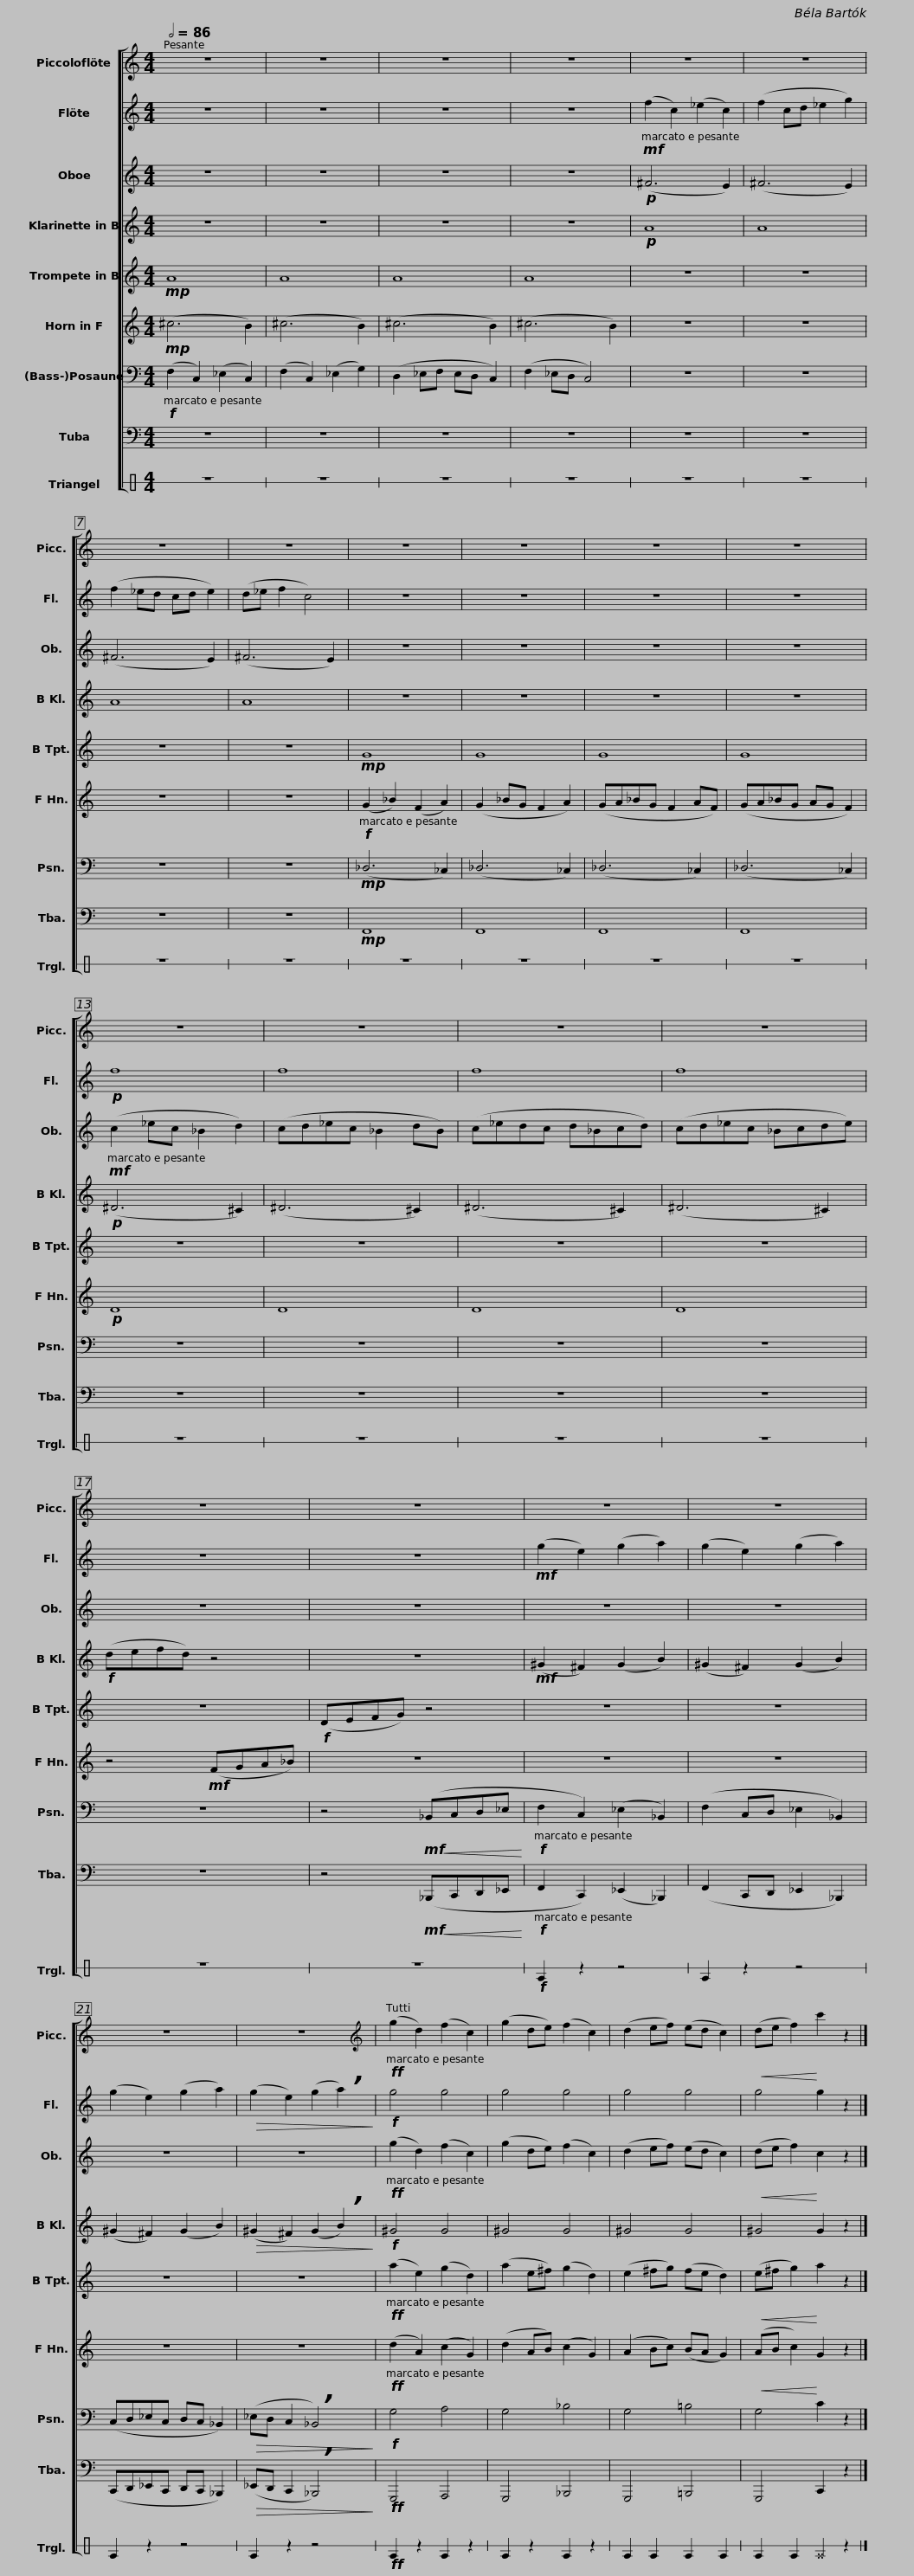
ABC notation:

X:1
%%score [ 1 2 3 4 5 6 7 8 9 ]
L:1/8
Q:1/2=86
M:4/4
I:linebreak $
K:C
V:1 treble transpose=12
V:2 treble
V:3 treble
V:4 treble transpose=-2
V:5 treble transpose=-2
V:6 treble transpose=-7
V:7 bass
V:8 bass
V:9 perc stafflines=1
K:none
V:1
 z8 | z8 | z8 | z8 |$ z8 | %5
 z8 | z8 | z8 |$ z8 | z8 | %10
 z8 | z8 |$ z8 | z8 | z8 | %15
 z8 |$ z8 | z8 | z8 |$ z8 | %20
 z8 | z8 |$[K:treble]!ff! (g2 d2) (f2 c2) | (g2 de) (f2 c2) | (d2 ef) (ed c2) | %25
!<(! (de f2)!<)! c'2 z2 |] %26
V:2
 z8 | z8 | z8 | z8 |$!mf! (f2 c2) (_e2 c2) | %5
 (f2 cd _e2 g2) | (f2 _ed cd e2) | (d_e f2 c4) |$ z8 | z8 | %10
 z8 | z8 |$!p! f8 | f8 | f8 | %15
 f8 |$ z8 | z8 |!mf! (g2 e2) (g2 a2) |$ (g2 e2) (g2 a2) | %20
 (g2 e2) (g2 a2) |!>(! (g2 e2) (g2 !breath!a2)!>)! |$!f! g4 g4 | g4 g4 | g4 g4 | %25
 g4 g2 z2 |] %26
V:3
 z8 | z8 | z8 | z8 |$!p! (^F6 E2) | %5
 (^F6 E2) | (^F6 E2) | (^F6 E2) |$ z8 | z8 | %10
 z8 | z8 |$!mf! (c2 _ec _B2 d2) | (cd_ec _B2 dB) | (c_edc d_Bcd) | %15
 (cd_ec _Bcde) |$ z8 | z8 | z8 |$ z8 | %20
 z8 | z8 |$!ff! (g2 d2) (f2 c2) | (g2 de) (f2 c2) | (d2 ef) (ed c2) | %25
!<(! (de f2)!<)! c2 z2 |] %26
V:4
 z8 | z8 | z8 | z8 |$!p! A8 | %5
 A8 | A8 | A8 |$ z8 | z8 | %10
 z8 | z8 |$!p! (^D6 ^C2) | (^D6 ^C2) | (^D6 ^C2) | %15
 (^D6 ^C2) |$!f! (defd) z4 | z8 |!mf! (^G2 ^F2) (G2 B2) |$ (^G2 ^F2) (G2 B2) | %20
 (^G2 ^F2) (G2 B2) |!>(! (^G2 ^F2) (G2 !breath!B2)!>)! |$!f! ^G4 G4 | ^G4 G4 | ^G4 G4 | %25
 ^G4 G2 z2 |] %26
V:5
!mp! A8 | A8 | A8 | A8 |$ z8 | %5
 z8 | z8 | z8 |$!mp! G8 | G8 | %10
 G8 | G8 |$ z8 | z8 | z8 | %15
 z8 |$ z8 |!f! (DEFG) z4 | z8 |$ z8 | %20
 z8 | z8 |$!ff! (a2 e2) (g2 d2) | (a2 e^f) (g2 d2) | (e2 ^fg) (fe d2) | %25
!<(! (e^f g2)!<)! a2 z2 |] %26
V:6
!mp! (^c6 B2) | (^c6 B2) | (^c6 B2) | (^c6 B2) |$ z8 | %5
 z8 | z8 | z8 |$!f! (G2 _B2) (F2 A2) | (G2 _BG F2 A2) | %10
 (GA_BG F2 AF) | (GA_BG AG F2) |$!p! D8 | D8 | D8 | %15
 D8 |$ z4!mf! (FGA_B) | z8 | z8 |$ z8 | %20
 z8 | z8 |$!ff! (d2 A2) (c2 G2) | (d2 AB) (c2 G2) | (A2 Bc) (BA G2) | %25
!<(! (AB c2)!<)! G2 z2 |] %26
V:7
!f! (F,2 C,2) (_E,2 C,2) | (F,2 C,2) (_E,2 G,2) | (D,2 _E,F, E,D, C,2) | (F,2 _E,D, C,4) |$ z8 | %5
 z8 | z8 | z8 |$!mp! (_D,6 _C,2) | (_D,6 _C,2) | %10
 (_D,6 _C,2) | (_D,6 _C,2) |$ z8 | z8 | z8 | %15
 z8 |$ z8 | z4!mf!!<(! (_B,,C,D,_E,!<)! |!f! F,2 C,2) (_E,2 _B,,2) |$ (F,2 C,D, _E,2 _B,,2) | %20
 (C,D,_E,C, D,C, _B,,2) |!>(! (_E,D, C,2 !breath!_B,,4)!>)! |$!f! G,4 A,4 | G,4 _B,4 | G,4 =B,4 | %25
 G,4 C2 z2 |] %26
V:8
 z8 | z8 | z8 | z8 |$ z8 | %5
 z8 | z8 | z8 |$!mp! F,,8 | F,,8 | %10
 F,,8 | F,,8 |$ z8 | z8 | z8 | %15
 z8 |$ z8 | z4!mf!!<(! (_B,,,C,,D,,_E,,!<)! |!f! F,,2 C,,2) (_E,,2 _B,,,2) |$ (F,,2 C,,D,, _E,,2 _B,,,2) | %20
 (C,,D,,_E,,C,, D,,C,, _B,,,2) |!>(! (_E,,D,, C,,2 !breath!_B,,,4)!>)! |$!ff! G,,,4 A,,,4 | G,,,4 _B,,,4 | G,,,4 =B,,,4 | %25
 G,,,4 C,,2 z2 |] %26
V:9
 z8 | z8 | z8 | z8 |$ z8 | %5
 z8 | z8 | z8 |$ z8 | z8 | %10
 z8 | z8 |$ z8 | z8 | z8 | %15
 z8 |$ z8 | z8 |!f! E2 z2 z4 |$ E2 z2 z4 | %20
 E2 z2 z4 | E2 z2 z4 |$!ff! E2 z2 E2 z2 | E2 z2 E2 z2 | E2 E2 E2 E2 | %25
 E2 E2 ^E2 z2 |] %26
